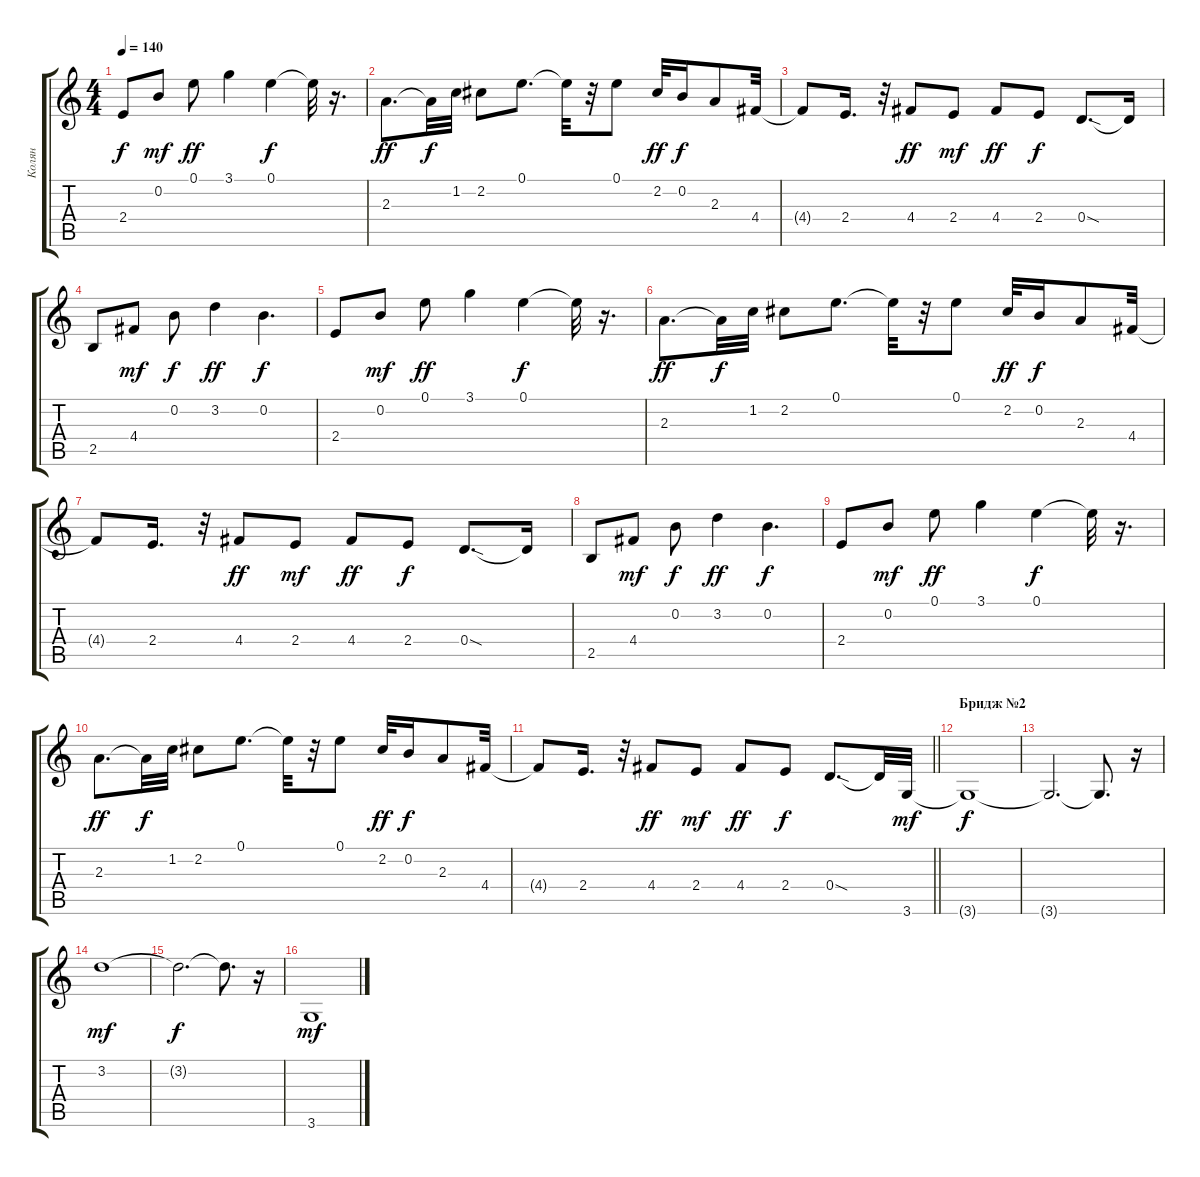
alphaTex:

\track ("Колян" "Колян") {instrument distortionguitar}
\staff {score tabs}
\tuning (E4 B3 G3 D3 A2 E2) {hide}
\ts (4 4)
\tempo 140
\clef g2
\ks c
2.4.8{dy f} 0.2.8{dy mf} 0.1.8{dy ff} 3.1.4 0.1.4{dy f} 0.1{t}.32 r.16{d} |
2.3.8{d dy ff} 2.3{t}.32{dy f} 1.2.32 2.2.8 0.1.8{d} 0.1{t}.32 r.32 0.1.8 2.2.32{dy ff} 0.2.16{dy f} 2.3.8 4.4.32 |
4.4{t}.8 2.4.16{d} r.32 4.4.8{dy ff} 2.4.8{dy mf} 4.4.8{dy ff} 2.4.8{dy f} 0.4{sod}.8{d} 0.4{t}.16 |
2.5.8 4.4.8{dy mf} 0.2.8{dy f} 3.2.4{dy ff} 0.2.4{d dy f} |
2.4.8 0.2.8{dy mf} 0.1.8{dy ff} 3.1.4 0.1.4{dy f} 0.1{t}.32 r.16{d} |
2.3.8{d dy ff} 2.3{t}.32{dy f} 1.2.32 2.2.8 0.1.8{d} 0.1{t}.32 r.32 0.1.8 2.2.32{dy ff} 0.2.16{dy f} 2.3.8 4.4.32 |
4.4{t}.8 2.4.16{d} r.32 4.4.8{dy ff} 2.4.8{dy mf} 4.4.8{dy ff} 2.4.8{dy f} 0.4{sod}.8{d} 0.4{t}.16 |
2.5.8 4.4.8{dy mf} 0.2.8{dy f} 3.2.4{dy ff} 0.2.4{d dy f} |
2.4.8 0.2.8{dy mf} 0.1.8{dy ff} 3.1.4 0.1.4{dy f} 0.1{t}.32 r.16{d} |
2.3.8{d dy ff} 2.3{t}.32{dy f} 1.2.32 2.2.8 0.1.8{d} 0.1{t}.32 r.32 0.1.8 2.2.32{dy ff} 0.2.16{dy f} 2.3.8 4.4.32 |
\barLineRight lightlight
4.4{t}.8 2.4.16{d} r.32 4.4.8{dy ff} 2.4.8{dy mf} 4.4.8{dy ff} 2.4.8{dy f} 0.4{sod}.8{d} 0.4{t}.32 3.6.32{dy mf} |
\section ("" "Бридж №2")
3.6{t}.1{dy f} |
3.6{t}.2{d} 3.6{t}.8{d} r.16 |
3.2.1{dy mf} |
3.2{t}.2{d dy f} 3.2{t}.8{d} r.16 |
3.6.1{dy mf}
